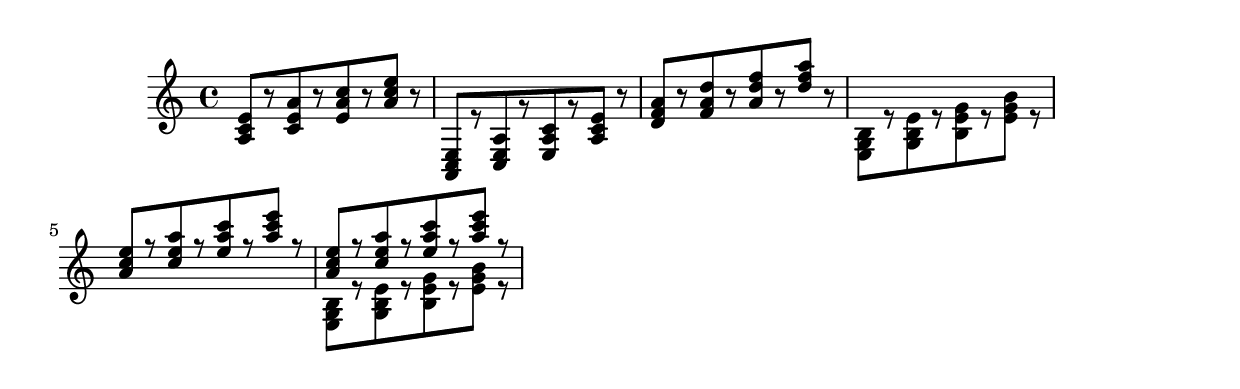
\header {
    texidoc = "Rests under beams are only moved if necessary."
}

\version "2.1.28"

fig =  \notes \relative c' {
    <a c e>8[ r <c e a> r <e a c> r <a c e>]  r |
}

			 
\score {
  \notes \relative c' \new Staff {
     \fig 
      \transpose c c,  \fig
      \new Voice { \stemUp \transpose c f  \fig }
      <<
	  \\
	  \transpose f c \fig
      >>
      
      <<
	  { \transpose c c' \fig }
	  \\
	  {} 
      >>
      
      << \transpose c c' \fig \\
	  \transpose f c \fig
      >>
  }

  \paper {
      raggedright = ##t
  }
}

